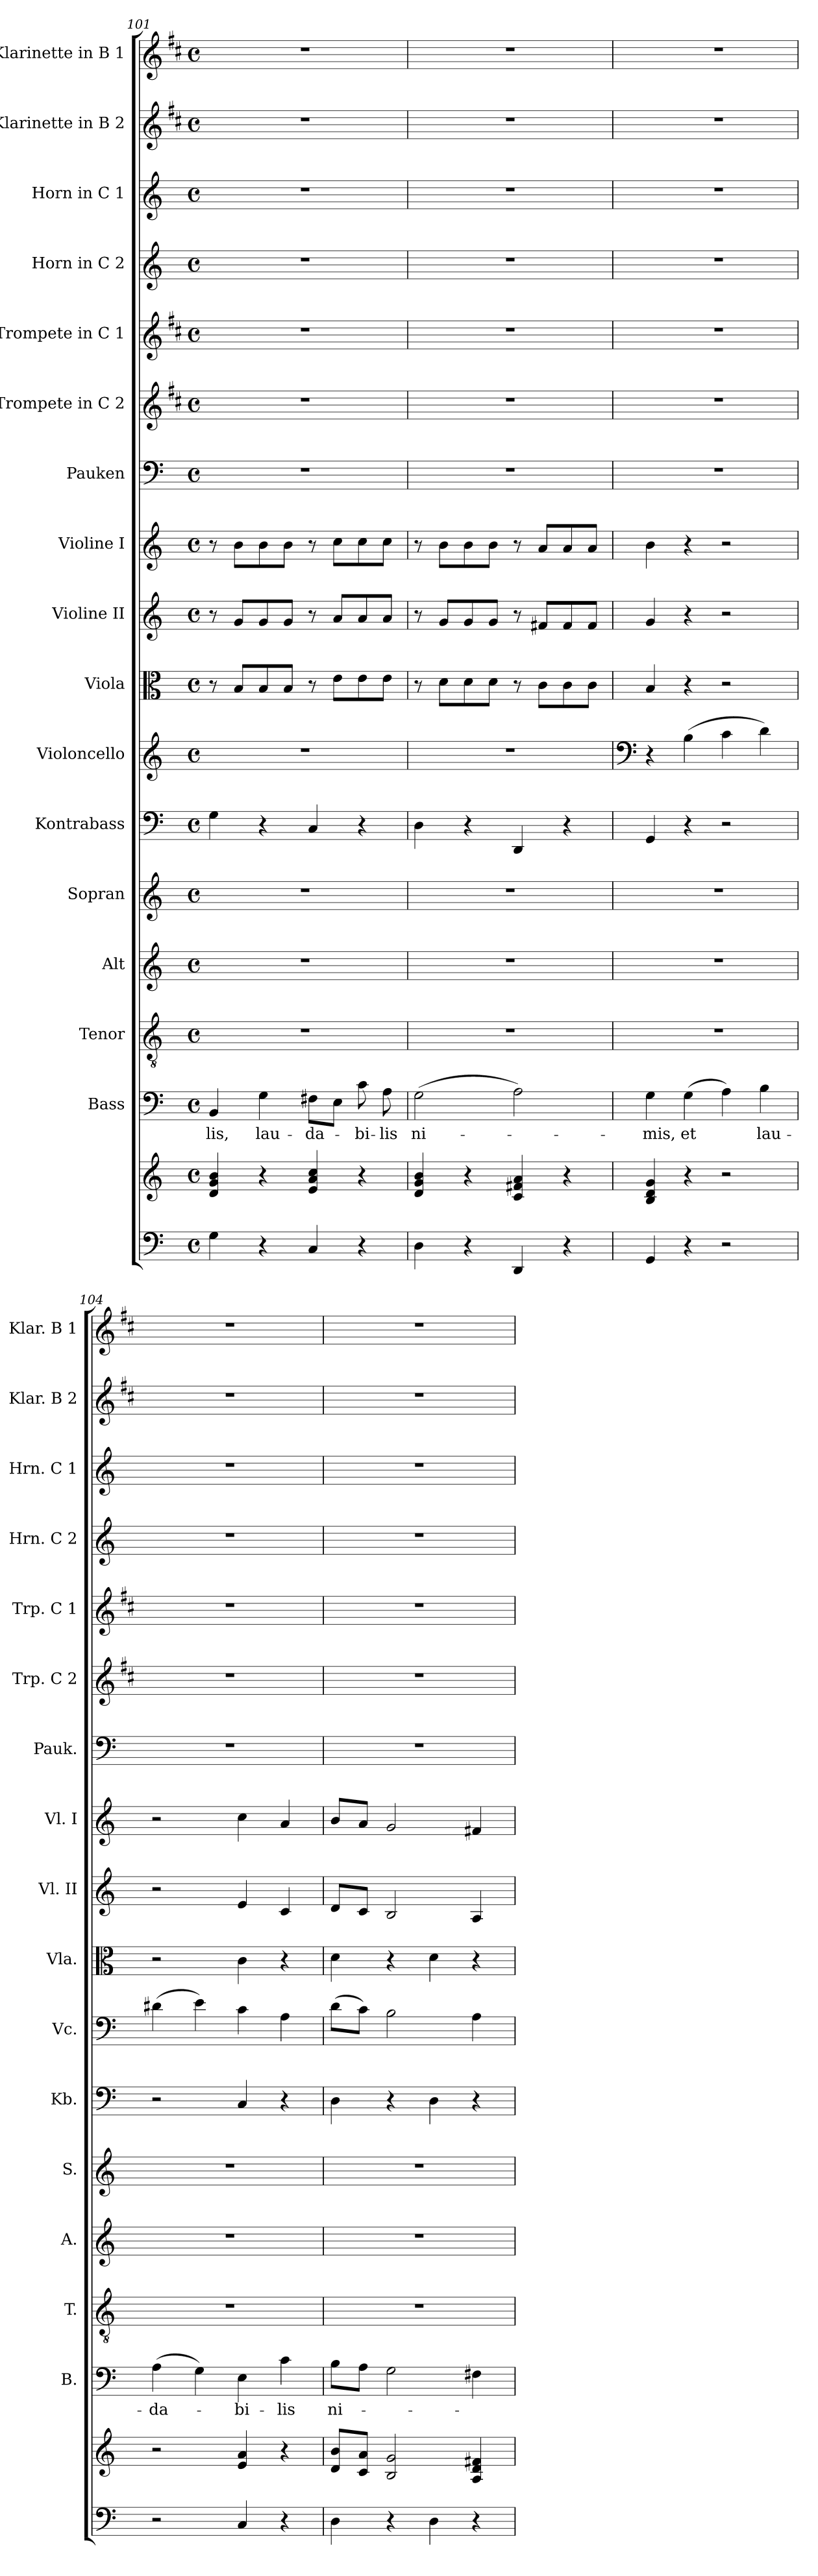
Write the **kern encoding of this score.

**kern	**kern	**kern	**text	**kern	**kern	**kern	**kern	**kern	**kern	**kern	**kern	**kern	**kern	**kern	**kern	**kern	**kern	**kern
*part17	*part17	*part16	*part16	*part15	*part14	*part13	*part12	*part11	*part10	*part9	*part8	*part7	*part6	*part5	*part4	*part3	*part2	*part1
*staff18	*staff17	*staff16	*staff16	*staff15	*staff14	*staff13	*staff12	*staff11	*staff10	*staff9	*staff8	*staff7	*staff6	*staff5	*staff4	*staff3	*staff2	*staff1
*	*	*I"Bass	*	*I"Tenor	*I"Alt	*I"Sopran	*I"Kontrabass	*I"Violoncello	*I"Viola	*I"Violine II	*I"Violine I	*I"Pauken	*I"Trompete in C 2	*I"Trompete in C 1	*I"Horn in C 2	*I"Horn in C 1	*I"Klarinette in B 2	*I"Klarinette in B 1
*	*	*I'B.	*	*I'T.	*I'A.	*I'S.	*I'Kb.	*I'Vc.	*I'Vla.	*I'Vl. II	*I'Vl. I	*I'Pauk.	*I'Trp. C 2	*I'Trp. C 1	*I'Hrn. C 2	*I'Hrn. C 1	*I'Klar. B 2	*I'Klar. B 1
!!LO:PB:g=z
*clefF4	*clefG2	*clefF4	*	*clefGv2	*clefG2	*clefG2	*clefF4	*clefG2	*clefC3	*clefG2	*clefG2	*clefF4	*clefG2	*clefG2	*clefG2	*clefG2	*clefG2	*clefG2
*	*	*	*	*	*	*	*ITrd7c12	*	*	*	*	*	*ITrd1c2	*ITrd1c2	*ITrd7c12	*ITrd7c12	*ITrd1c2	*ITrd1c2
*k[]	*k[]	*k[]	*	*k[]	*k[]	*k[]	*k[]	*k[]	*k[]	*k[]	*k[]	*k[]	*k[]	*k[]	*k[]	*k[]	*k[]	*k[]
*C:	*C:	*C:	*	*C:	*C:	*C:	*C:	*C:	*C:	*C:	*C:	*C:	*C:	*C:	*C:	*C:	*C:	*C:
*M4/4	*M4/4	*M4/4	*	*M4/4	*M4/4	*M4/4	*M4/4	*M4/4	*M4/4	*M4/4	*M4/4	*M4/4	*M4/4	*M4/4	*M4/4	*M4/4	*M4/4	*M4/4
*met(c)	*met(c)	*met(c)	*	*met(c)	*met(c)	*met(c)	*met(c)	*met(c)	*met(c)	*met(c)	*met(c)	*met(c)	*met(c)	*met(c)	*met(c)	*met(c)	*met(c)	*met(c)
=101	=101	=101	=101	=101	=101	=101	=101	=101	=101	=101	=101	=101	=101	=101	=101	=101	=101	=101
!	!	!	!LO:LY:b	!	!	!	!	!	!	!	!	!	!	!	!	!	!	!
4G\	4d/ 4g/ 4b/	4BB/	-lis,	1r	1r	1r	4GG\	1r	8r	8r	8r	1r	1r	1r	1r	1r	1r	1r
.	.	.	.	.	.	.	.	.	8B/L	8g/L	8b\L	.	.	.	.	.	.	.
!	!	!	!LO:LY:b	!	!	!	!	!	!	!	!	!	!	!	!	!	!	!
4r	4r	4G\	lau-	.	.	.	4r	.	8B/	8g/	8b\	.	.	.	.	.	.	.
.	.	.	.	.	.	.	.	.	8B/J	8g/J	8b\J	.	.	.	.	.	.	.
!	!	!	!LO:LY:b	!	!	!	!	!	!	!	!	!	!	!	!	!	!	!
4C/	4e/ 4a/ 4cc/	8F#X\L	-da-	.	.	.	4CC/	.	8r	8r	8r	.	.	.	.	.	.	.
.	.	8E\J	.	.	.	.	.	.	8e\L	8a/L	8cc\L	.	.	.	.	.	.	.
!	!	!	!LO:LY:b	!	!	!	!	!	!	!	!	!	!	!	!	!	!	!
4r	4r	8c\	-bi-	.	.	.	4r	.	8e\	8a/	8cc\	.	.	.	.	.	.	.
!	!	!	!LO:LY:b	!	!	!	!	!	!	!	!	!	!	!	!	!	!	!
.	.	8A\	-lis	.	.	.	.	.	8e\J	8a/J	8cc\J	.	.	.	.	.	.	.
=102	=102	=102	=102	=102	=102	=102	=102	=102	=102	=102	=102	=102	=102	=102	=102	=102	=102	=102
!	!	!	!LO:LY:b	!	!	!	!	!	!	!	!	!	!	!	!	!	!	!
4D\	4d/ 4g/ 4b/	(>2G\	ni-	1r	1r	1r	4DD\	1r	8r	8r	8r	1r	1r	1r	1r	1r	1r	1r
.	.	.	.	.	.	.	.	.	8d\L	8g/L	8b\L	.	.	.	.	.	.	.
4r	4r	.	.	.	.	.	4r	.	8d\	8g/	8b\	.	.	.	.	.	.	.
.	.	.	.	.	.	.	.	.	8d\J	8g/J	8b\J	.	.	.	.	.	.	.
4DD/	4c/ 4f#X/ 4a/	2A\)	.	.	.	.	4DDD/	.	8r	8r	8r	.	.	.	.	.	.	.
.	.	.	.	.	.	.	.	.	8c\L	8f#X/L	8a/L	.	.	.	.	.	.	.
4r	4r	.	.	.	.	.	4r	.	8c\	8f#/	8a/	.	.	.	.	.	.	.
.	.	.	.	.	.	.	.	.	8c\J	8f#/J	8a/J	.	.	.	.	.	.	.
=103	=103	=103	=103	=103	=103	=103	=103	=103	=103	=103	=103	=103	=103	=103	=103	=103	=103	=103
*	*	*	*	*	*	*	*	*clefF4	*	*	*	*	*	*	*	*	*	*
!	!	!	!LO:LY:b	!	!	!	!	!	!	!	!	!	!	!	!	!	!	!
4GG/	4B/ 4d/ 4g/	4G\	-mis,	1r	1r	1r	4GGG/	4r	4B/	4g/	4b\	1r	1r	1r	1r	1r	1r	1r
!	!	!	!LO:LY:b	!	!	!	!	!	!	!	!	!	!	!	!	!	!	!
4r	4r	(>4G\	et	.	.	.	4r	(>4B\	4r	4r	4r	.	.	.	.	.	.	.
2r	2r	4A\)	.	.	.	.	2r	4c\	2r	2r	2r	.	.	.	.	.	.	.
!	!	!	!LO:LY:b	!	!	!	!	!	!	!	!	!	!	!	!	!	!	!
.	.	4B\	lau-	.	.	.	.	4d\)	.	.	.	.	.	.	.	.	.	.
=104	=104	=104	=104	=104	=104	=104	=104	=104	=104	=104	=104	=104	=104	=104	=104	=104	=104	=104
!	!	!	!LO:LY:b	!	!	!	!	!	!	!	!	!	!	!	!	!	!	!
2r	2r	(>4A\	-da-	1r	1r	1r	2r	(>4d#X\	2r	2r	2r	1r	1r	1r	1r	1r	1r	1r
.	.	4G\)	.	.	.	.	.	4e\)	.	.	.	.	.	.	.	.	.	.
!	!	!	!LO:LY:b	!	!	!	!	!	!	!	!	!	!	!	!	!	!	!
4C/	4e/ 4a/	4E\	-bi-	.	.	.	4CC/	4c\	4c\	4e/	4cc\	.	.	.	.	.	.	.
!	!	!	!LO:LY:b	!	!	!	!	!	!	!	!	!	!	!	!	!	!	!
4r	4r	4c\	-lis	.	.	.	4r	4A\	4r	4c/	4a/	.	.	.	.	.	.	.
=105	=105	=105	=105	=105	=105	=105	=105	=105	=105	=105	=105	=105	=105	=105	=105	=105	=105	=105
!	!	!	!LO:LY:b	!	!	!	!	!	!	!	!	!	!	!	!	!	!	!
4D\	8d/ 8b/L	8B\L	ni-	1r	1r	1r	4DD\	(>8d\L	4d\	8d/L	8b/L	1r	1r	1r	1r	1r	1r	1r
.	8c/ 8a/J	8A\J	.	.	.	.	.	8c\J)	.	8c/J	8a/J	.	.	.	.	.	.	.
4r	2B/ 2g/	2G\	.	.	.	.	4r	2B\	4r	2B/	2g/	.	.	.	.	.	.	.
4D\	.	.	.	.	.	.	4DD\	.	4d\	.	.	.	.	.	.	.	.	.
4r	4A/ 4d/ 4f#X/	4F#X\	.	.	.	.	4r	4A\	4r	4A/	4f#X/	.	.	.	.	.	.	.
=	=	=	=	=	=	=	=	=	=	=	=	=	=	=	=	=	=	=
*-	*-	*-	*-	*-	*-	*-	*-	*-	*-	*-	*-	*-	*-	*-	*-	*-	*-	*-
